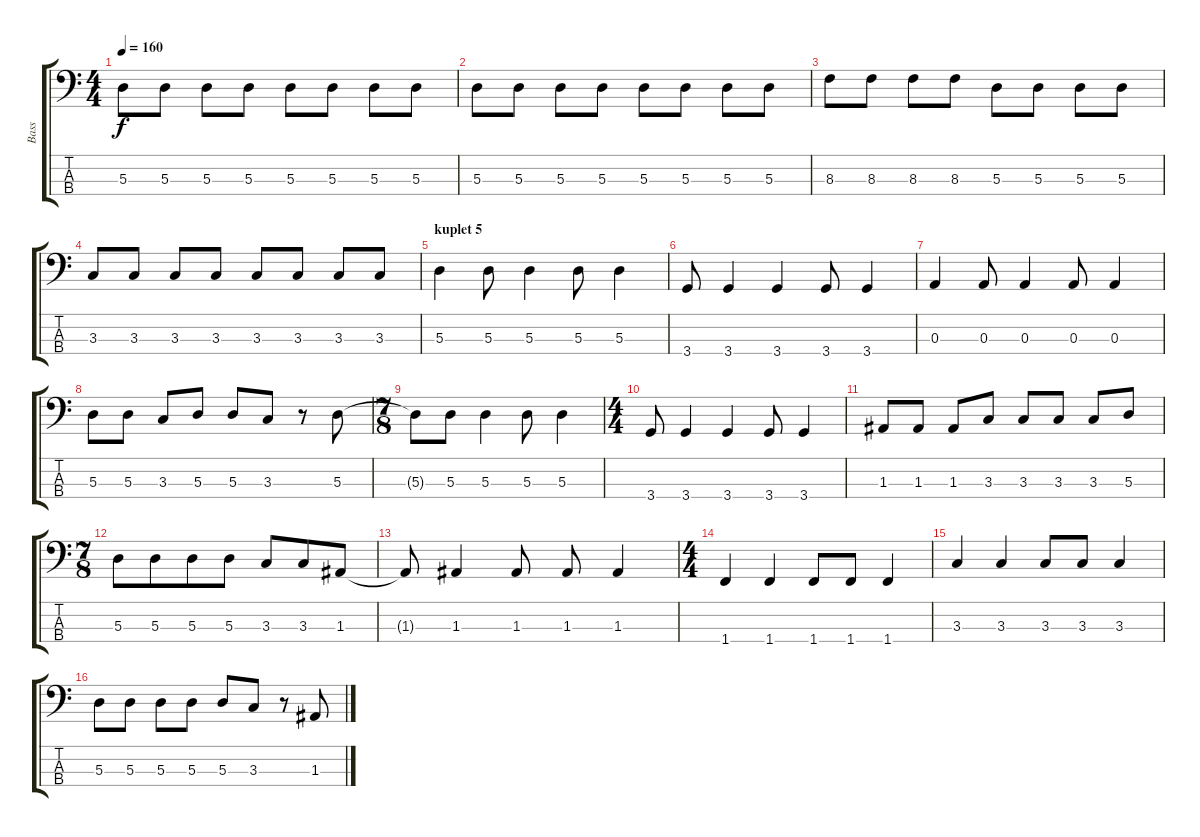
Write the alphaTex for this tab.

\track ("Bass" "Bass") {instrument electricbassfinger}
\staff {score tabs}
\tuning (G2 D2 A1 E1) {hide}
\ts (4 4)
\tempo 160
\clef f4
\ks c
5.3.8{dy f} 5.3.8 5.3.8 5.3.8 5.3.8 5.3.8 5.3.8 5.3.8 |
5.3.8 5.3.8 5.3.8 5.3.8 5.3.8 5.3.8 5.3.8 5.3.8 |
8.3.8 8.3.8 8.3.8 8.3.8 5.3.8 5.3.8 5.3.8 5.3.8 |
3.3.8 3.3.8 3.3.8 3.3.8 3.3.8 3.3.8 3.3.8 3.3.8 |
\section ("" "kuplet 5")
5.3.4 5.3.8 5.3.4 5.3.8 5.3.4 |
3.4.8 3.4.4 3.4.4 3.4.8 3.4.4 |
0.3.4 0.3.8 0.3.4 0.3.8 0.3.4 |
5.3.8 5.3.8 3.3.8 5.3.8 5.3.8 3.3.8 r.8 5.3.8 |
\ts (7 8)
5.3{t}.8 5.3.8 5.3.4 5.3.8 5.3.4 |
\ts (4 4)
3.4.8 3.4.4 3.4.4 3.4.8 3.4.4 |
1.3.8 1.3.8 1.3.8 3.3.8 3.3.8 3.3.8 3.3.8 5.3.8 |
\ts (7 8)
5.3.8 5.3.8 5.3.8 5.3.8 3.3.8 3.3.8 1.3.8 |
1.3{t}.8 1.3.4 1.3.8 1.3.8 1.3.4 |
\ts (4 4)
1.4.4 1.4.4 1.4.8 1.4.8 1.4.4 |
3.3.4 3.3.4 3.3.8 3.3.8 3.3.4 |
5.3.8 5.3.8 5.3.8 5.3.8 5.3.8 3.3.8 r.8 1.3.8
